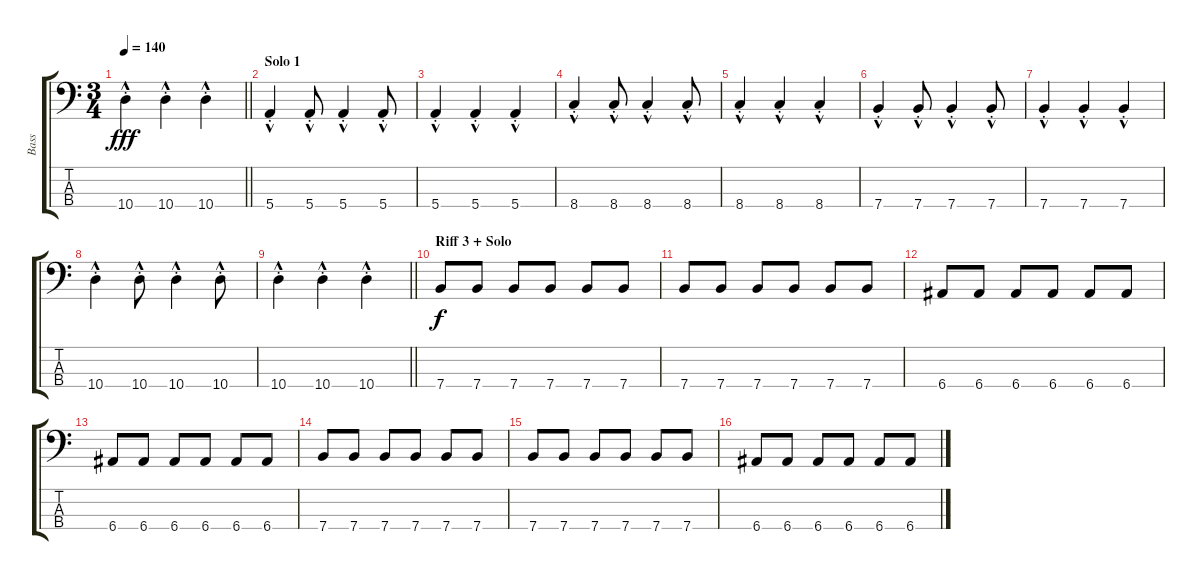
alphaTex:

\track ("Bass" "Bass") {instrument electricbassfinger}
\staff {score tabs}
\tuning (G2 D2 A1 E1) {hide}
\ts (3 4)
\tempo 140
\clef f4
\barLineRight lightlight
\ks c
10.4{hac st}.4{dy fff} 10.4{hac st}.4 10.4{hac st}.4 |
\section ("" "Solo 1")
5.4{hac st}.4 5.4{hac st}.8 5.4{hac st}.4 5.4{hac st}.8 |
5.4{hac st}.4 5.4{hac st}.4 5.4{hac st}.4 |
8.4{hac st}.4 8.4{hac st}.8 8.4{hac st}.4 8.4{hac st}.8 |
8.4{hac st}.4 8.4{hac st}.4 8.4{hac st}.4 |
7.4{hac st}.4 7.4{hac st}.8 7.4{hac st}.4 7.4{hac st}.8 |
7.4{hac st}.4 7.4{hac st}.4 7.4{hac st}.4 |
10.4{hac st}.4 10.4{hac st}.8 10.4{hac st}.4 10.4{hac st}.8 |
\barLineRight lightlight
10.4{hac st}.4 10.4{hac st}.4 10.4{hac st}.4 |
\section ("" "Riff 3 + Solo")
7.4.8{dy f} 7.4.8 7.4.8 7.4.8 7.4.8 7.4.8 |
7.4.8 7.4.8 7.4.8 7.4.8 7.4.8 7.4.8 |
6.4.8 6.4.8 6.4.8 6.4.8 6.4.8 6.4.8 |
6.4.8 6.4.8 6.4.8 6.4.8 6.4.8 6.4.8 |
7.4.8 7.4.8 7.4.8 7.4.8 7.4.8 7.4.8 |
7.4.8 7.4.8 7.4.8 7.4.8 7.4.8 7.4.8 |
6.4.8 6.4.8 6.4.8 6.4.8 6.4.8 6.4.8
